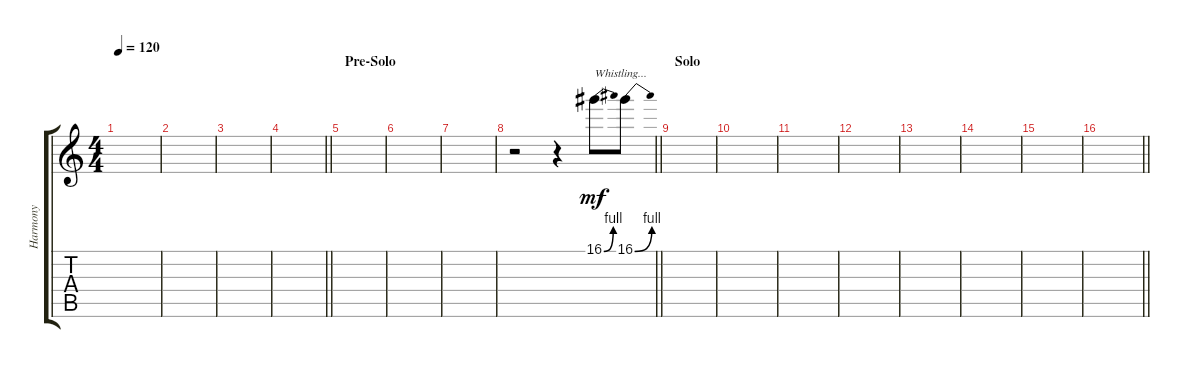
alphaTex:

\track ("Harmony" "Harmony") {instrument overdrivenguitar}
\staff {score tabs}
\tuning (E4 B3 G3 D3 A2 E2) {hide}
\ts (4 4)
\tempo 120
\clef g2
\ks c
|
|
|
\barLineRight lightlight
|
\section ("" "Pre-Solo")
|
|
|
\barLineRight lightlight
r.2 r.4 16.1{be (bend 0 0 60 4)}.8{txt "Whistling..." dy mf volume 16 instrument clarinet} 16.1{be (bend 0 0 60 4)}.8 |
\section ("" "Solo")
|
|
|
|
|
|
|
\barLineRight lightlight
